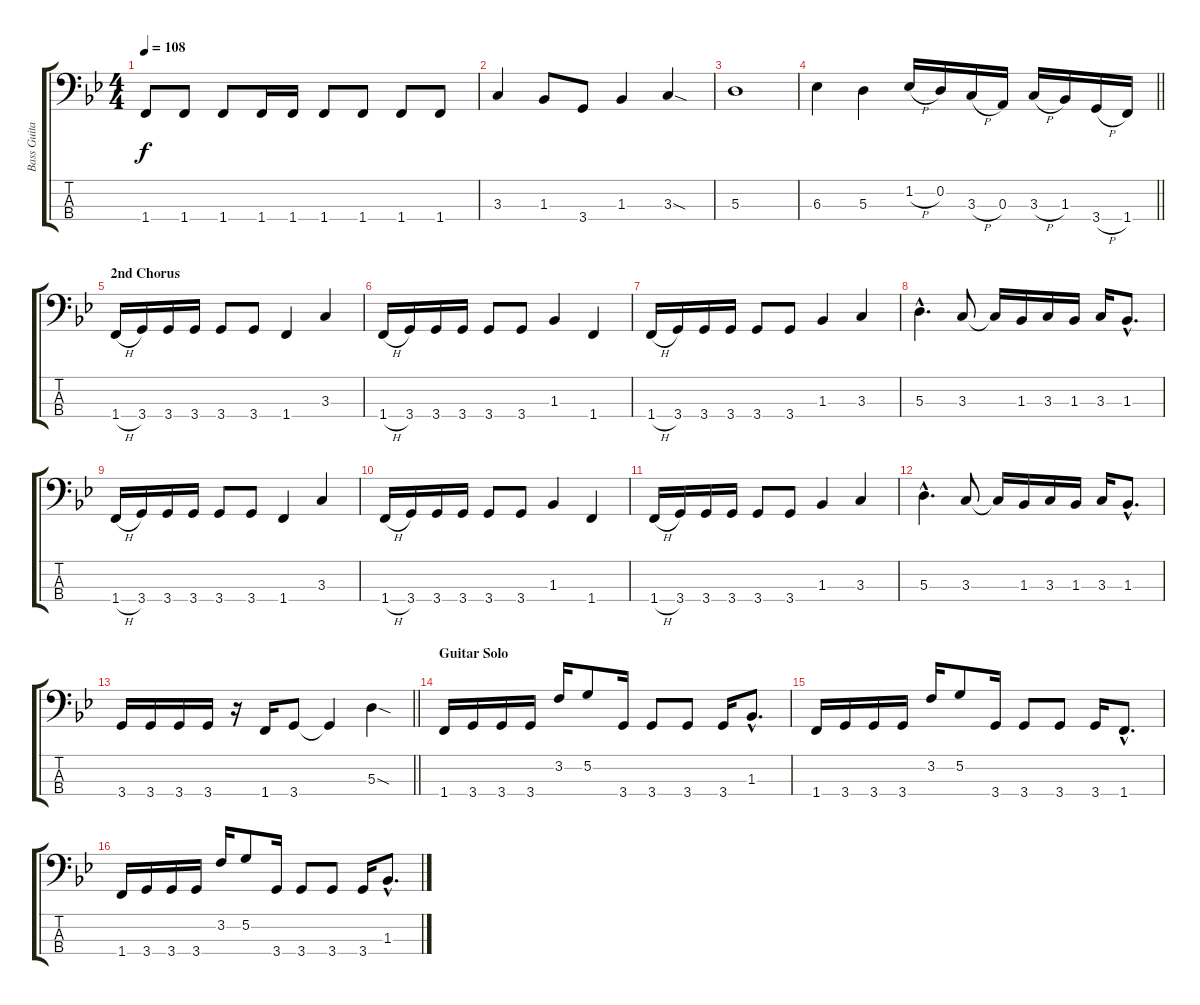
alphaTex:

\track ("Bass Guitar" "Bass Guita") {instrument electricbassfinger}
\staff {score tabs}
\tuning (G2 D2 A1 E1) {hide}
\ts (4 4)
\tempo 108
\clef f4
\ks gminor
1.4.8{dy f} 1.4.8 1.4.8 1.4.16 1.4.16 1.4.8 1.4.8 1.4.8 1.4.8 |
3.3.4 1.3.8 3.4.8 1.3.4 3.3{sod}.4 |
5.3.1 |
\barLineRight lightlight
6.3.4 5.3.4 1.2{h}.16 0.2.16 3.3{h}.16 0.3.16 3.3{h}.16 1.3.16 3.4{h}.16 1.4.16 |
\section ("" "2nd Chorus")
1.4{h}.16 3.4.16 3.4.16 3.4.16 3.4.8 3.4.8 1.4.4 3.3.4 |
1.4{h}.16 3.4.16 3.4.16 3.4.16 3.4.8 3.4.8 1.3.4 1.4.4 |
1.4{h}.16 3.4.16 3.4.16 3.4.16 3.4.8 3.4.8 1.3.4 3.3.4 |
5.3{hac}.4{d} 3.3.8 3.3{t}.16 1.3.16 3.3.16 1.3.16 3.3.16 1.3{hac}.8{d} |
1.4{h}.16 3.4.16 3.4.16 3.4.16 3.4.8 3.4.8 1.4.4 3.3.4 |
1.4{h}.16 3.4.16 3.4.16 3.4.16 3.4.8 3.4.8 1.3.4 1.4.4 |
1.4{h}.16 3.4.16 3.4.16 3.4.16 3.4.8 3.4.8 1.3.4 3.3.4 |
5.3{hac}.4{d} 3.3.8 3.3{t}.16 1.3.16 3.3.16 1.3.16 3.3.16 1.3{hac}.8{d} |
\barLineRight lightlight
3.4.16 3.4.16 3.4.16 3.4.16 r.16 1.4.16 3.4.8 3.4{t}.4 5.3{sod}.4 |
\section ("" "Guitar Solo")
1.4.16 3.4.16 3.4.16 3.4.16 3.2.16 5.2.8 3.4.16 3.4.8 3.4.8 3.4.16 1.3{hac}.8{d} |
1.4.16 3.4.16 3.4.16 3.4.16 3.2.16 5.2.8 3.4.16 3.4.8 3.4.8 3.4.16 1.4{hac}.8{d} |
1.4.16 3.4.16 3.4.16 3.4.16 3.2.16 5.2.8 3.4.16 3.4.8 3.4.8 3.4.16 1.3{hac}.8{d}
